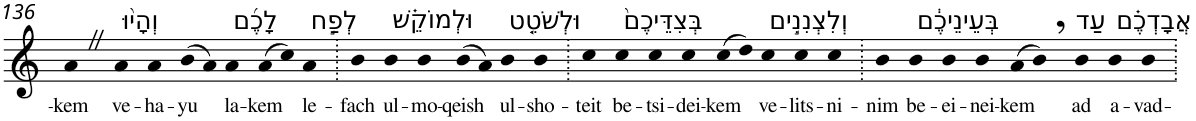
**kern	**text
*part1	*part1
*staff1	*staff1
*I"Piano	*
*I'Pno	*
!!LO:PB:g=z
*clefG2	*
*k[]	*
=136	=136
!	!LO:LY:b
4aZ	-kem
!LO:TX:a:t=וְהָי֨וּ	!
!	!LO:LY:b
4a	ve-
!	!LO:LY:b
4a	-ha-
!	!LO:LY:b
(>8b	-yu
8a)	.
!LO:TX:a:t=לָכֶ֜ם	!
!	!LO:LY:b
4a	la-
!	!LO:LY:b
(>8a	-kem
8cc)	.
!LO:TX:a:t=לְפַ֣ח	!
!	!LO:LY:b
4a	le-
=137.	=137.
!	!LO:LY:b
4b	-fach
!LO:TX:a:t=וּלְמוֹקֵ֗שׁ	!
!	!LO:LY:b
4b	ul-
!	!LO:LY:b
4b	-mo-
!	!LO:LY:b
(>8b	-qeish
8a)	.
!LO:TX:a:t=וּלְשֹׁטֵ֤ט	!
!	!LO:LY:b
4b	ul-
!	!LO:LY:b
4b	-sho-
=138.	=138.
!	!LO:LY:b
4cc	-teit
!LO:TX:a:t=בְּצִדֵּיכֶם֙	!
!	!LO:LY:b
4cc	be-
!	!LO:LY:b
4cc	-tsi-
!	!LO:LY:b
4cc	-dei-
!	!LO:LY:b
(>8cc	-kem
8dd)	.
!LO:TX:a:t=וְלִצְנִנִ֣ים	!
!	!LO:LY:b
4cc	ve-
!	!LO:LY:b
4cc	-lits-
!	!LO:LY:b
4cc	-ni-
=139.	=139.
!	!LO:LY:b
4b	-nim
!LO:TX:a:t=בְּעֵינֵיכֶ֔ם	!
!	!LO:LY:b
4b	be-
!	!LO:LY:b
4b	-ei-
!	!LO:LY:b
4b	-nei-
!	!LO:LY:b
(>8a	-kem
8b,)	.
!LO:TX:a:t=עַד	!
!	!LO:LY:b
4b	ad
!LO:TX:a:t=אֲבָדְכֶ֗ם	!
!	!LO:LY:b
4b	a-
!	!LO:LY:b
4b	-vad-
=.	=.
*-	*-
